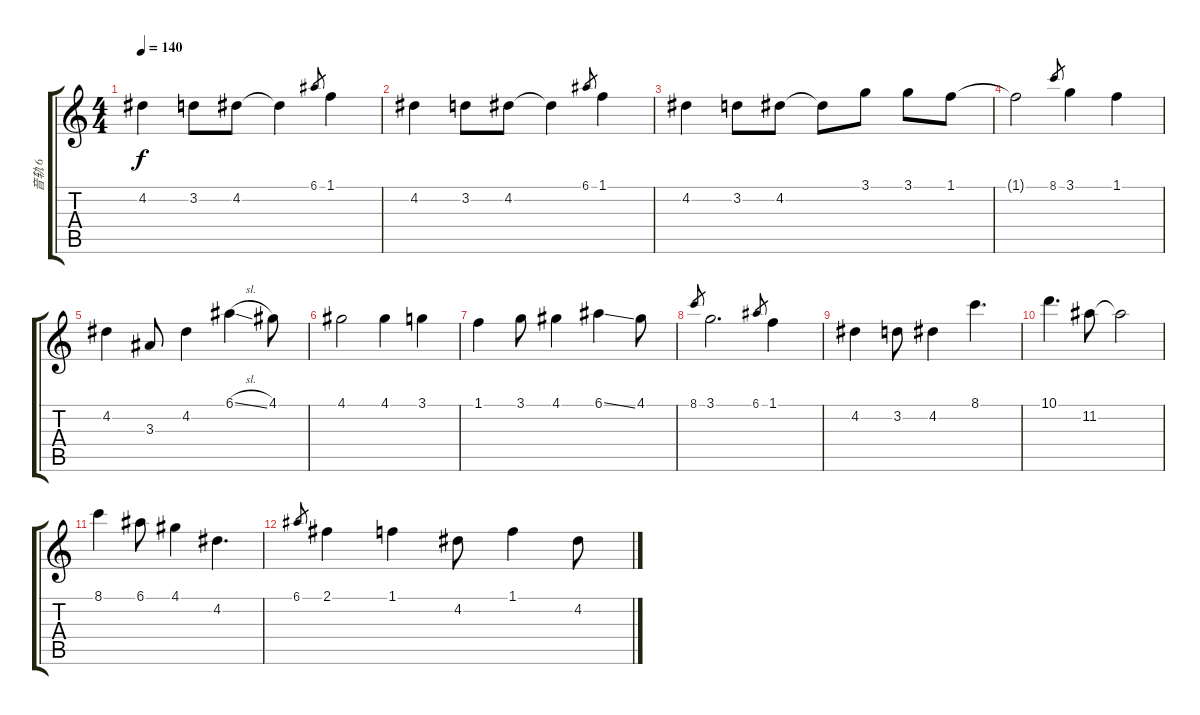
\track ("音轨 6" "音轨 6") {instrument contrabass}
\staff {score tabs}
\tuning (E4 B3 G3 D3 A2 E2) {hide}
\ts (4 4)
\tempo 140
\clef g2
\ks c
4.2.4{dy f} 3.2.8 4.2.8 4.2{t}.4 6.1.8{gr} 1.1.4 |
4.2.4 3.2.8 4.2.8 4.2{t}.4 6.1.8{gr} 1.1.4 |
4.2.4 3.2.8 4.2.8 4.2{t}.8 3.1.8 3.1.8 1.1.8 |
1.1{t}.2 8.1.8{gr} 3.1.4 1.1.4 |
4.2.4 3.3.8 4.2.4 6.1{sl}.4 4.1.8 |
4.1.2 4.1.4 3.1.4 |
1.1.4 3.1.8 4.1.4 6.1{ss}.4 4.1.8 |
8.1.8{gr} 3.1.2{d} 6.1.8{gr} 1.1.4 |
4.2.4 3.2.8 4.2.4 8.1.4{d} |
10.1.4{d} 11.2.8 11.2{t}.2 |
8.1.4 6.1.8 4.1.4 4.2.4{d} |
6.1.8{gr} 2.1.4 1.1.4 4.2.8 1.1.4 4.2.8
